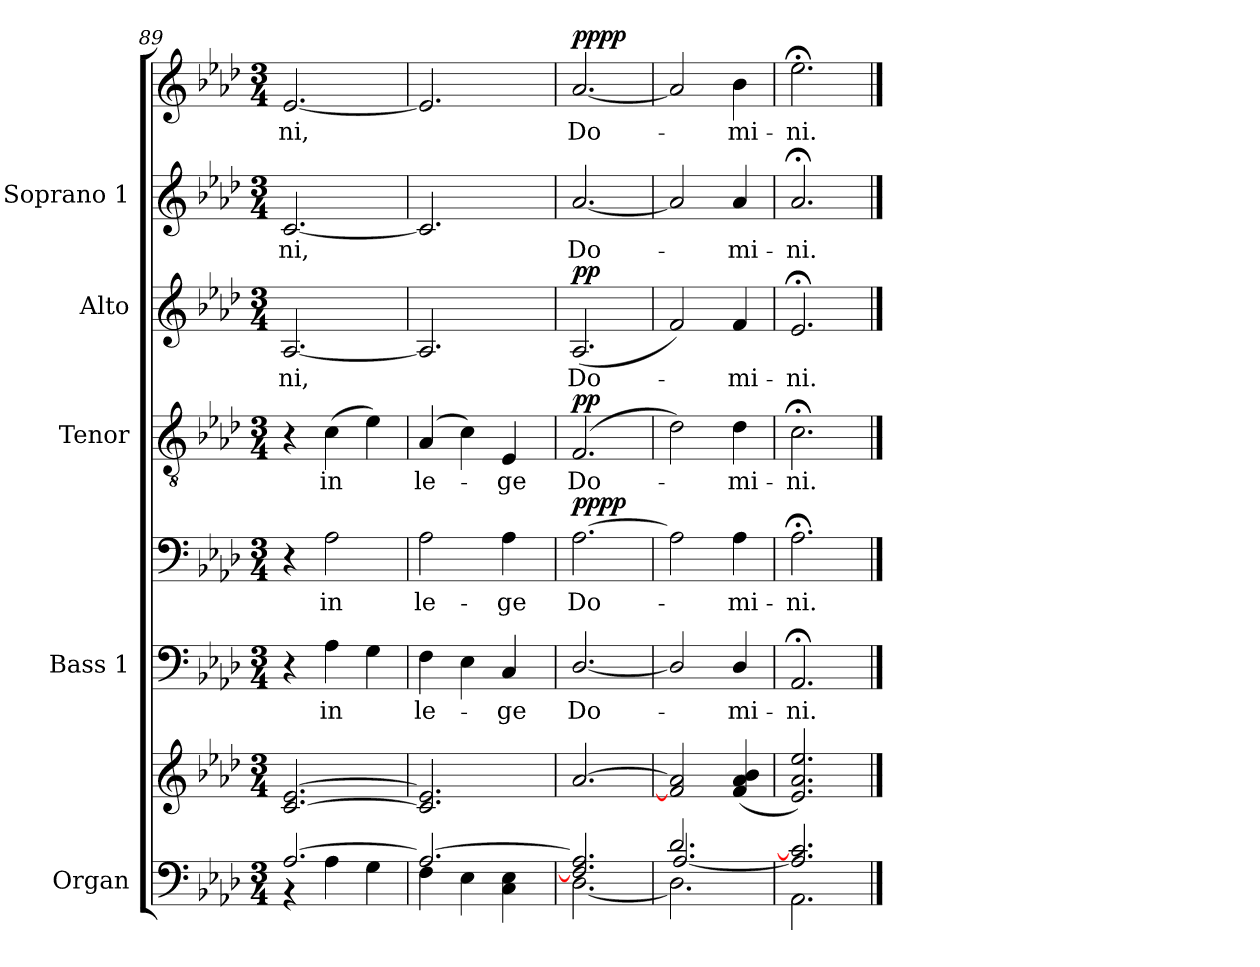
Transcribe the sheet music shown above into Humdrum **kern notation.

**kern	**kern	**kern	**text	**kern	**text	**dynam	**kern	**text	**dynam	**kern	**text	**dynam	**kern	**text	**kern	**text	**dynam
*part5	*part5	*part4	*part4	*part4	*part4	*part4	*part3	*part3	*part3	*part2	*part2	*part2	*part1	*part1	*part1	*part1	*part1
*staff8	*staff7	*staff6	*staff6	*staff5	*staff5	*staff5/6	*staff4	*staff4	*staff4	*staff3	*staff3	*staff3	*staff2	*staff2	*staff1	*staff1	*staff1/2
*I"Organ	*	*I"Bass 1	*	*	*	*	*I"Tenor	*	*	*I"Alto	*	*	*I"Soprano 1	*	*	*	*
*	*	*I'B 1	*	*	*	*	*I'T	*	*	*I'A.	*	*	*I'S 1	*	*	*	*
*clefF4	*clefG2	*clefF4	*	*clefF4	*	*	*clefGv2	*	*	*clefG2	*	*	*clefG2	*	*clefG2	*	*
*k[b-e-a-d-]	*k[b-e-a-d-]	*k[b-e-a-d-]	*	*k[b-e-a-d-]	*	*	*k[b-e-a-d-]	*	*	*k[b-e-a-d-]	*	*	*k[b-e-a-d-]	*	*k[b-e-a-d-]	*	*
*A-:	*A-:	*A-:	*	*A-:	*	*	*A-:	*	*	*A-:	*	*	*A-:	*	*A-:	*	*
*M3/4	*M3/4	*M3/4	*	*M3/4	*	*	*M3/4	*	*	*M3/4	*	*	*M3/4	*	*M3/4	*	*
=89	=89	=89	=89	=89	=89	=89	=89	=89	=89	=89	=89	=89	=89	=89	=89	=89	=89
*^	*^	*	*	*	*	*	*	*	*	*	*	*	*	*	*	*	*
!	!	!	!LO:N:vis=1	!	!	!	!	!	!	!	!	!	!LO:LY:b	!	!	!LO:LY:b	!	!LO:LY:b	!
[2.A-/	4r	[2.c/ [2.e-/	2.ryy	4r	.	4r	.	.	4r	.	.	[2.A-	-ni,	.	[2.c	ni,	[2.e-	-ni,	.
!	!	!	!	!	!LO:LY:b	!	!LO:LY:b	!	!	!LO:LY:b	!	!	!	!	!	!	!	!	!
.	4A-\	.	.	4A-	in	2A-	in	.	(>4c	in	.	.	.	.	.	.	.	.	.
.	4G\	.	.	4G	.	.	.	.	4e-)	.	.	.	.	.	.	.	.	.	.
=90	=90	=90	=90	=90	=90	=90	=90	=90	=90	=90	=90	=90	=90	=90	=90	=90	=90	=90	=90
!	!	!	!LO:N:vis=1	!	!LO:LY:b	!	!LO:LY:b	!	!	!LO:LY:b	!	!	!	!	!	!	!	!	!
2.A-/_	4F\	2.c/] 2.e-/]	2.ryy	4F	le-	2A-	le-	.	(<4A-	le-	.	2.A-]	.	.	2.c]	.	2.e-]	.	.
.	4E-\	.	.	4E-	.	.	.	.	4c)	.	.	.	.	.	.	.	.	.	.
!	!	!	!	!	!LO:LY:b	!	!LO:LY:b	!	!	!LO:LY:b	!	!	!	!	!	!	!	!	!
.	4C\ 4E-\	.	.	4C	ge	4A-	-ge	.	4E-	ge	.	.	.	.	.	.	.	.	.
=91	=91	=91	=91	=91	=91	=91	=91	=91	=91	=91	=91	=91	=91	=91	=91	=91	=91	=91	=91
!	!	!	!LO:N:vis=1	!	!LO:LY:b	!	!LO:LY:b	!LO:DY:b=2	!	!LO:LY:b	!	!	!LO:LY:b	!	!	!LO:LY:b	!	!LO:LY:b	!
!	!	!	!	!	!	!	!	!LO:DY:n=1:b	!	!	!LO:DY:b	!	!	!LO:DY:b	!	!	!	!	!LO:DY:b=2
!	!	!	!	!	!	!	!	!	!	!	!	!	!	!	!	!	!	!	!LO:DY:n=1:b
2.F/] 2.A-/]	[2.D-\	[2.a-/	2.ryy	[2.D-/	Do-	[2.A-	Do-	pp pp	(<2.F	Do-	pp	(<2.A-	Do-	pp	[2.a-	Do-	[2.a-	Do-	pp pp
*	*	*v	*v	*	*	*	*	*	*	*	*	*	*	*	*	*	*	*	*
=92	=92	=92	=92	=92	=92	=92	=92	=92	=92	=92	=92	=92	=92	=92	=92	=92	=92	=92
*	*^	*	*	*	*	*	*	*	*	*	*	*	*	*	*	*	*	*
2.d-/	[2.A-/	2.D-\]	2f/] 2a-/]	2D-/]	.	2A-]	.	.	2d-)	.	.	2f)	.	.	2a-]	.	2a-]	.	.
!	!	!	!	!	!LO:LY:b	!	!LO:LY:b	!	!	!LO:LY:b	!	!	!LO:LY:b	!	!	!LO:LY:b	!	!LO:LY:b	!
.	.	.	(>4f/ 4a-/ 4b-/	4D-/	-mi-	4A-	mi-	.	4d-	mi-	.	4f	mi-	.	4a-	-mi-	4b-	mi-	.
*	*v	*v	*	*	*	*	*	*	*	*	*	*	*	*	*	*	*	*	*
=93	=93	=93	=93	=93	=93	=93	=93	=93	=93	=93	=93	=93	=93	=93	=93	=93	=93	=93
*	*	*^	*	*	*	*	*	*	*	*	*	*	*	*	*	*	*	*
!	!	!	!LO:N:vis=1	!	!LO:LY:b	!	!LO:LY:b	!	!	!LO:LY:b	!	!	!LO:LY:b	!	!	!LO:LY:b	!	!LO:LY:b	!
2.A-/] 2.c/]	2.AA-\	2.e-/ 2.a-/ 2.ee-/)	2.ryy	2.AA-;<	ni.	2.A-;<	-ni.	.	2.c;<	-ni.	.	2.e-;<	-ni.	.	2.a-;<	ni.	2.ee-;<	-ni.	.
*v	*v	*	*	*	*	*	*	*	*	*	*	*	*	*	*	*	*	*	*
*	*v	*v	*	*	*	*	*	*	*	*	*	*	*	*	*	*	*	*
==	==	==	==	==	==	==	==	==	==	==	==	==	==	==	==	==	==
*-	*-	*-	*-	*-	*-	*-	*-	*-	*-	*-	*-	*-	*-	*-	*-	*-	*-
